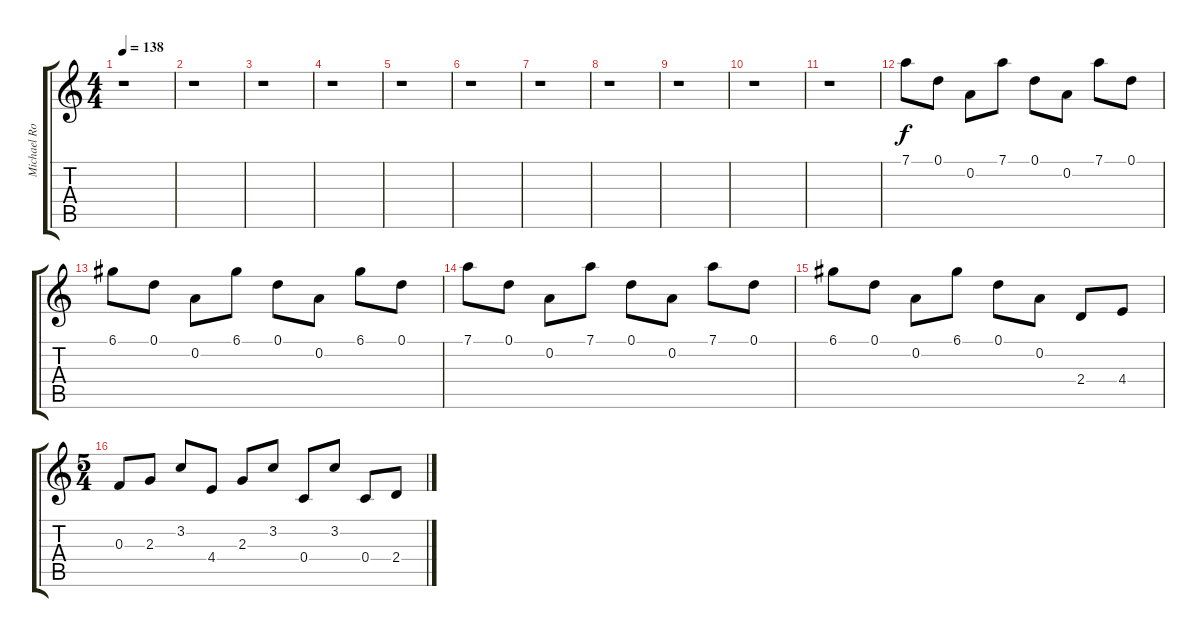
\track ("Michael Romeo 2" "Michael Ro") {instrument electricguitarclean}
\staff {score tabs}
\tuning (D4 A3 F3 C3 G2 D2) {hide}
\ts (4 4)
\tempo 138
\clef g2
\ks c
r.1{dy f} |
r.1 |
r.1 |
r.1 |
r.1 |
r.1 |
r.1 |
r.1 |
r.1 |
r.1 |
r.1 |
7.1.8 0.1.8 0.2.8 7.1.8 0.1.8 0.2.8 7.1.8 0.1.8 |
6.1.8 0.1.8 0.2.8 6.1.8 0.1.8 0.2.8 6.1.8 0.1.8 |
7.1.8 0.1.8 0.2.8 7.1.8 0.1.8 0.2.8 7.1.8 0.1.8 |
6.1.8 0.1.8 0.2.8 6.1.8 0.1.8 0.2.8 2.4.8 4.4.8 |
\ts (5 4)
0.3.8 2.3.8 3.2.8 4.4.8 2.3.8 3.2.8 0.4.8 3.2.8 0.4.8 2.4.8
